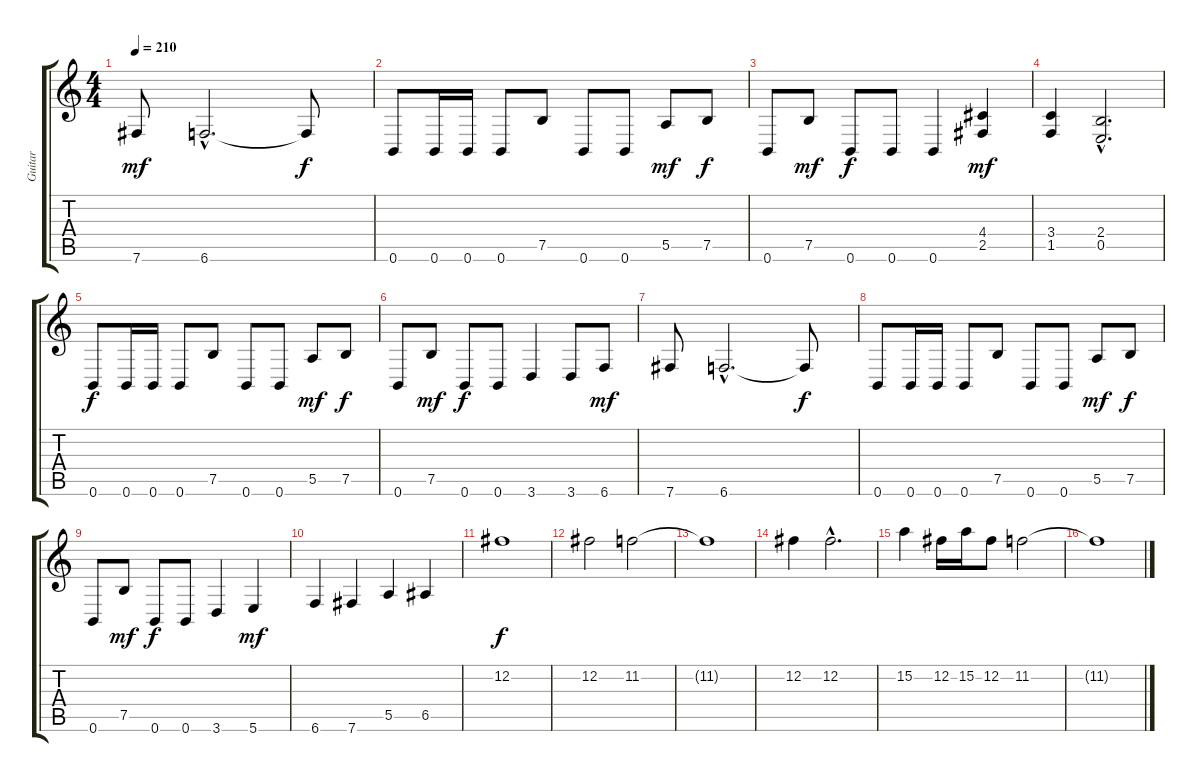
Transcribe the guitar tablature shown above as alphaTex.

\track ("Guitar" "Guitar") {instrument overdrivenguitar}
\staff {score tabs}
\tuning (B3 Gb3 D3 A2 E2 B1) {hide}
\ts (4 4)
\tempo 210
\clef g2
\ks c
7.6.8{dy mf} 6.6{hac}.2{d} 6.6{t}.8{dy f} |
0.6.8 0.6.16 0.6.16 0.6.8 7.5.8 0.6.8 0.6.8 5.5.8{dy mf} 7.5.8{dy f} |
0.6.8 7.5.8{dy mf} 0.6.8{dy f} 0.6.8 0.6.4 (4.4 2.5).4{dy mf} |
(3.4 1.5).4 (2.4{hac} 0.5{hac}).2{d} |
0.6.8{dy f} 0.6.16 0.6.16 0.6.8 7.5.8 0.6.8 0.6.8 5.5.8{dy mf} 7.5.8{dy f} |
0.6.8 7.5.8{dy mf} 0.6.8{dy f} 0.6.8 3.6.4 3.6.8 6.6.8{dy mf} |
7.6.8 6.6{hac}.2{d} 6.6{t}.8{dy f} |
0.6.8 0.6.16 0.6.16 0.6.8 7.5.8 0.6.8 0.6.8 5.5.8{dy mf} 7.5.8{dy f} |
0.6.8 7.5.8{dy mf} 0.6.8{dy f} 0.6.8 3.6.4 5.6.4{dy mf} |
6.6.4 7.6.4 5.5.4 6.5.4 |
12.2.1{dy f} |
12.2.2 11.2.2 |
11.2{t}.1 |
12.2.4 12.2{hac}.2{d} |
15.2.4 12.2.16 15.2.16 12.2.8 11.2.2 |
11.2{t}.1
